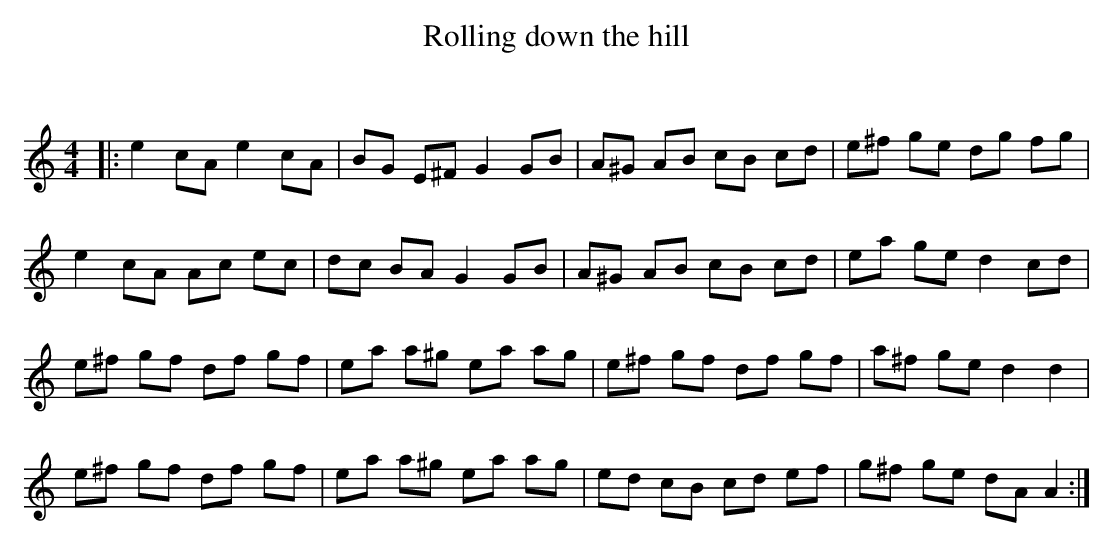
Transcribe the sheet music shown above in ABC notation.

X:1
T: Rolling down the hill
C:
Q: 232
K:Am
M:4/4
L:1/8
|:e2 cA e2 cA|BG E^F G2 GB|A^G AB cB cd|e^f ge dg fg|
e2 cA Ac ec|dc BA G2 GB|A^G AB cB cd|ea ge d2 cd|
e^f gf df gf|ea a^g ea ag|e^f gf df gf|a^f ge d2 d2|
e^f gf df gf|ea a^g ea ag|ed cB cd ef|g^f ge dA A2:|
